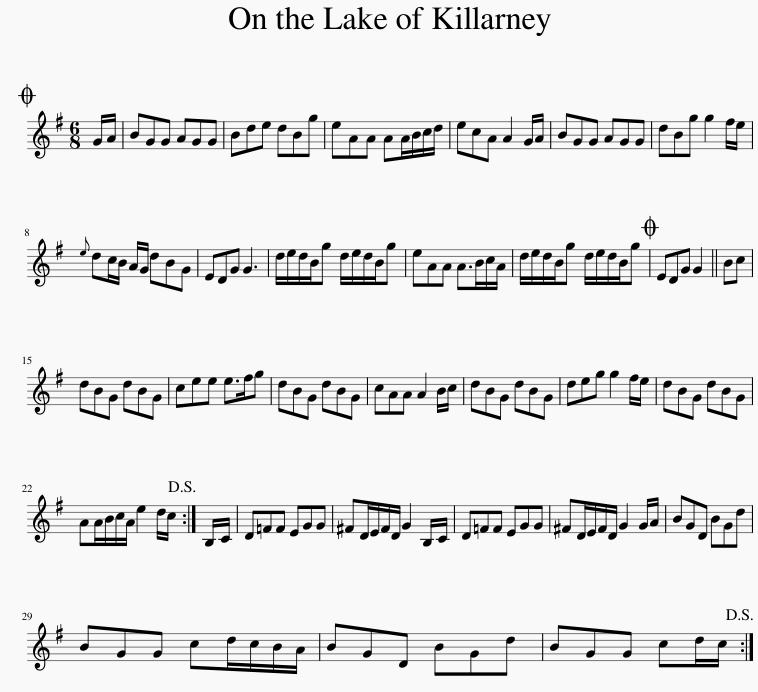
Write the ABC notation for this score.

X:1
L:1/8
M:6/8
I:linebreak $
K:G
V:1 treble
V:1
O G/A/ | BGG AGG | Bde dBg | eAA AA/B/c/d/ | ecA A2 G/A/ | %5
 BGG AGG | dBg g2 f/e/ |${e} dc/B/ A/G/ dBG | EDG G3 | d/e/d/B/g d/e/d/B/g | %10
 eAA A>Bc/A/ | d/e/d/B/g d/e/d/B/g |O EDG G2 || Bc |$ dBG dBG | %15
 cee e>fg | dBG dBG | cAA A2 B/c/ | dBG dBG | deg g2 f/e/ | %20
 dBG dBG |$ AA/B/c/A/ e2 d/c/!D.S.! :| B,/C/ | D=FF EGG | ^FD/E/F/D/ G2 B,/C/ | %25
 D=FF EGG | ^FD/E/F/D/ G2 G/A/ | BGD BGd |$ BGG cd/c/B/A/ | BGD BGd | %30
 BGG cd/c/!D.S.! :| %31
